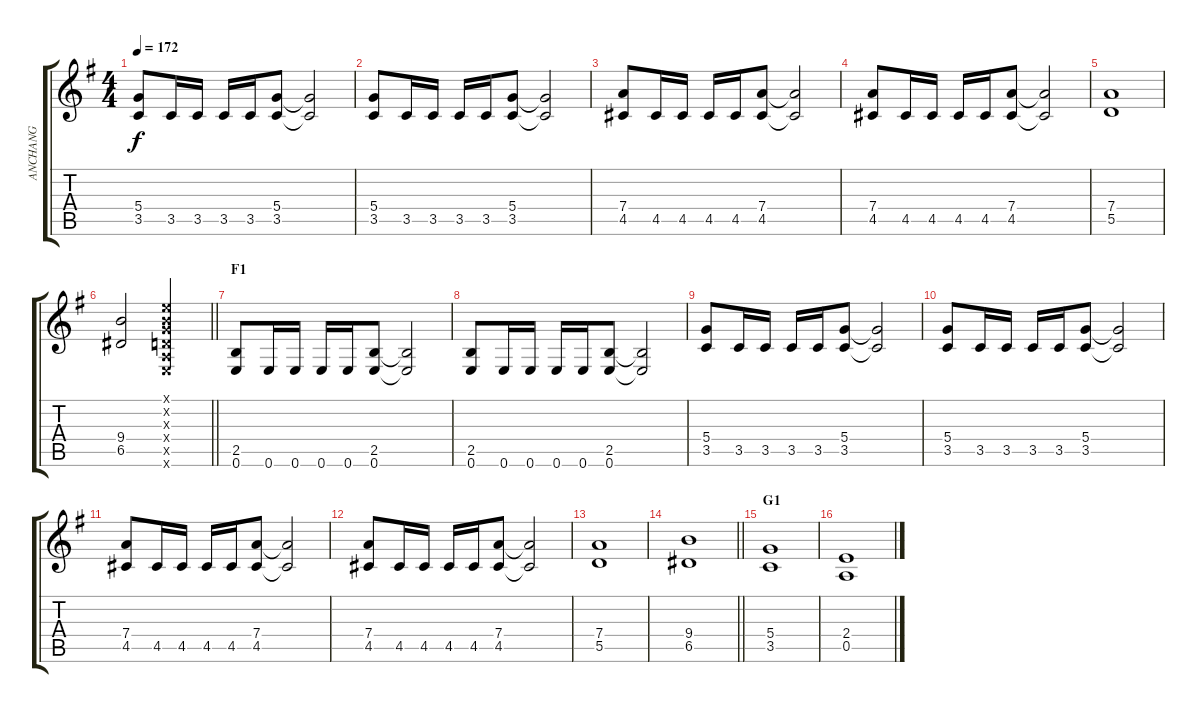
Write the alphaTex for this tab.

\track ("ANCHANG" "ANCHANG") {instrument distortionguitar}
\staff {score tabs}
\tuning (E4 B3 G3 D3 A2 E2) {hide}
\ts (4 4)
\tempo 172
\clef g2
\ks g
(5.4 3.5).8{dy f} 3.5.16 3.5.16 3.5.16 3.5.16 (5.4 3.5).8 (5.4{t} 3.5{t}).2 |
(5.4 3.5).8 3.5.16 3.5.16 3.5.16 3.5.16 (5.4 3.5).8 (5.4{t} 3.5{t}).2 |
(7.4 4.5).8 4.5.16 4.5.16 4.5.16 4.5.16 (7.4 4.5).8 (7.4{t} 4.5{t}).2 |
(7.4 4.5).8 4.5.16 4.5.16 4.5.16 4.5.16 (7.4 4.5).8 (7.4{t} 4.5{t}).2 |
(7.4 5.5).1 |
\barLineRight lightlight
(9.4 6.5).2 (0.1{x} 0.2{x} 0.3{x} 0.4{x} 0.5{x} 0.6{x}).2 |
\section ("" "F1")
(2.5 0.6).8 0.6.16 0.6.16 0.6.16 0.6.16 (2.5 0.6).8 (2.5{t} 0.6{t}).2 |
(2.5 0.6).8 0.6.16 0.6.16 0.6.16 0.6.16 (2.5 0.6).8 (2.5{t} 0.6{t}).2 |
(5.4 3.5).8 3.5.16 3.5.16 3.5.16 3.5.16 (5.4 3.5).8 (5.4{t} 3.5{t}).2 |
(5.4 3.5).8 3.5.16 3.5.16 3.5.16 3.5.16 (5.4 3.5).8 (5.4{t} 3.5{t}).2 |
(7.4 4.5).8 4.5.16 4.5.16 4.5.16 4.5.16 (7.4 4.5).8 (7.4{t} 4.5{t}).2 |
(7.4 4.5).8 4.5.16 4.5.16 4.5.16 4.5.16 (7.4 4.5).8 (7.4{t} 4.5{t}).2 |
(7.4 5.5).1 |
\barLineRight lightlight
(9.4 6.5).1 |
\section ("" "G1")
(5.4 3.5).1 |
(2.4 0.5).1
